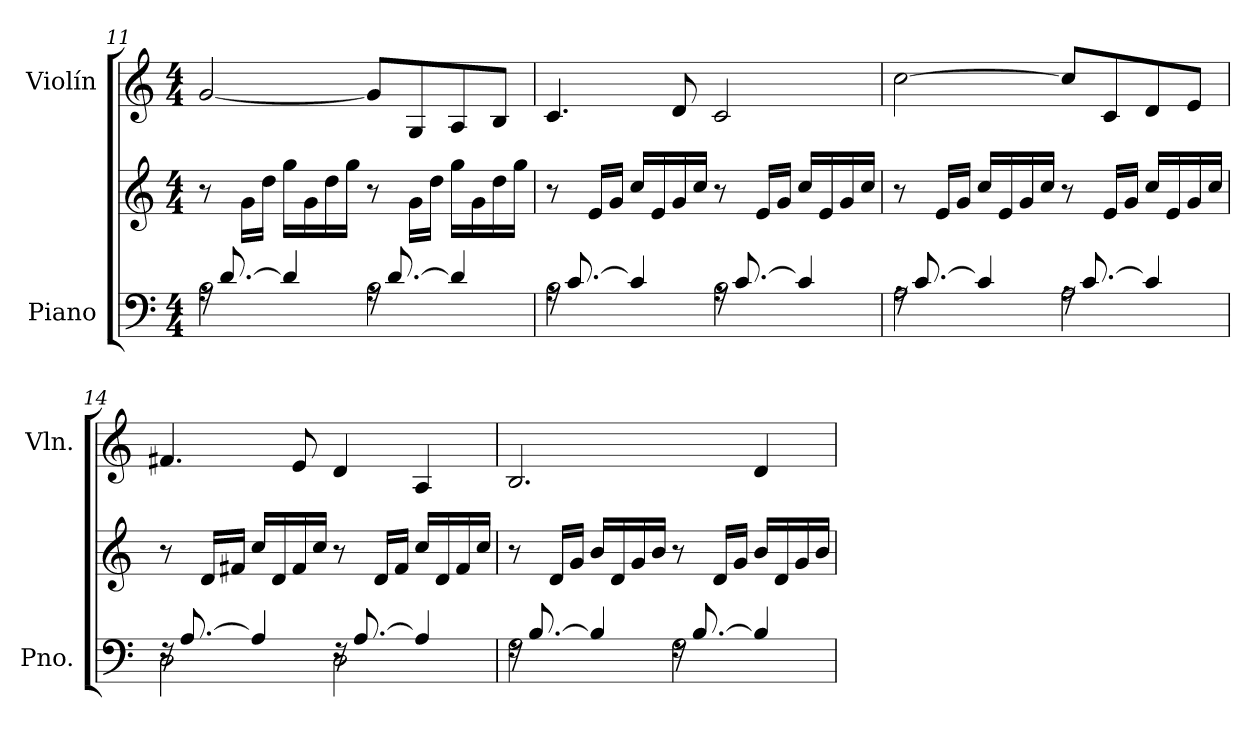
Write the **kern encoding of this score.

**kern	**kern	**kern
*part2	*part2	*part1
*staff3	*staff2	*staff1
*I"Piano	*	*I"Violín
*I'Pno.	*	*I'Vln.
*clefF4	*clefG2	*clefG2
*k[]	*k[]	*k[]
*M4/4	*M4/4	*M4/4
=11	=11	=11
*^	*	*
16rA	2B\	8r	[2g/
[8.d/	.	.	.
.	.	16g\LL	.
.	.	16dd\JJ	.
4d/]	.	16gg\LL	.
.	.	16g\	.
.	.	16dd\	.
.	.	16gg\JJ	.
16rA	2B\	8r	8g/L]
[8.d/	.	.	.
.	.	16g\LL	8G/
.	.	16dd\JJ	.
4d/]	.	16gg\LL	8A/
.	.	16g\	.
.	.	16dd\	8B/J
.	.	16gg\JJ	.
=12	=12	=12	=12
16rA	2B\	8r	4.c/
[8.c/	.	.	.
.	.	16e/LL	.
.	.	16g/JJ	.
4c/]	.	16cc/LL	.
.	.	16e/	.
.	.	16g/	8d/
.	.	16cc/JJ	.
16rA	2B\	8r	2c/
[8.c/	.	.	.
.	.	16e/LL	.
.	.	16g/JJ	.
4c/]	.	16cc/LL	.
.	.	16e/	.
.	.	16g/	.
.	.	16cc/JJ	.
!!LO:PB:g=z
=13	=13	=13	=13
16rA	2A\	8r	[2cc\
[8.c/	.	.	.
.	.	16e/LL	.
.	.	16g/JJ	.
4c/]	.	16cc/LL	.
.	.	16e/	.
.	.	16g/	.
.	.	16cc/JJ	.
16rA	2A\	8r	8cc/L]
[8.c/	.	.	.
.	.	16e/LL	8c/
.	.	16g/JJ	.
4c/]	.	16cc/LL	8d/
.	.	16e/	.
.	.	16g/	8e/J
.	.	16cc/JJ	.
=14	=14	=14	=14
16rF	2D\	8r	4.f#X/
[8.A/	.	.	.
.	.	16d/LL	.
.	.	16f#X/JJ	.
4A/]	.	16cc/LL	.
.	.	16d/	.
.	.	16f#/	8e/
.	.	16cc/JJ	.
16rF	2D\	8r	4d/
[8.A/	.	.	.
.	.	16d/LL	.
.	.	16f#/JJ	.
4A/]	.	16cc/LL	4A/
.	.	16d/	.
.	.	16f#/	.
.	.	16cc/JJ	.
=15	=15	=15	=15
16rF	2G\	8r	2.B/
[8.B/	.	.	.
.	.	16d/LL	.
.	.	16g/JJ	.
4B/]	.	16b/LL	.
.	.	16d/	.
.	.	16g/	.
.	.	16b/JJ	.
16rF	2G\	8r	.
[8.B/	.	.	.
.	.	16d/LL	.
.	.	16g/JJ	.
4B/]	.	16b/LL	4d/
.	.	16d/	.
.	.	16g/	.
.	.	16b/JJ	.
*v	*v	*	*
=	=	=
*-	*-	*-
